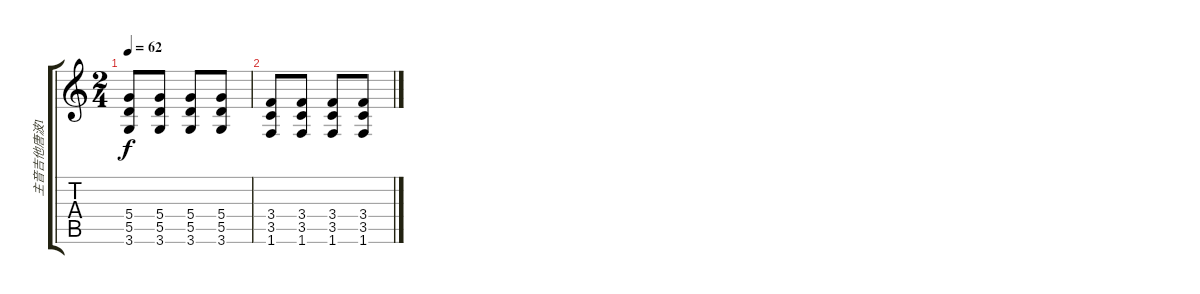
\track ("主音吉他唐波1" "主音吉他唐波1") {instrument distortionguitar}
\staff {score tabs}
\tuning (E4 B3 G3 D3 A2 E2) {hide}
\ts (2 4)
\tempo 62
\clef g2
\ks c
(5.4 5.5 3.6).8{dy f} (5.4 5.5 3.6).8 (5.4 5.5 3.6).8 (5.4 5.5 3.6).8 |
(3.4 3.5 1.6).8 (3.4 3.5 1.6).8 (3.4 3.5 1.6).8 (3.4 3.5 1.6).8
